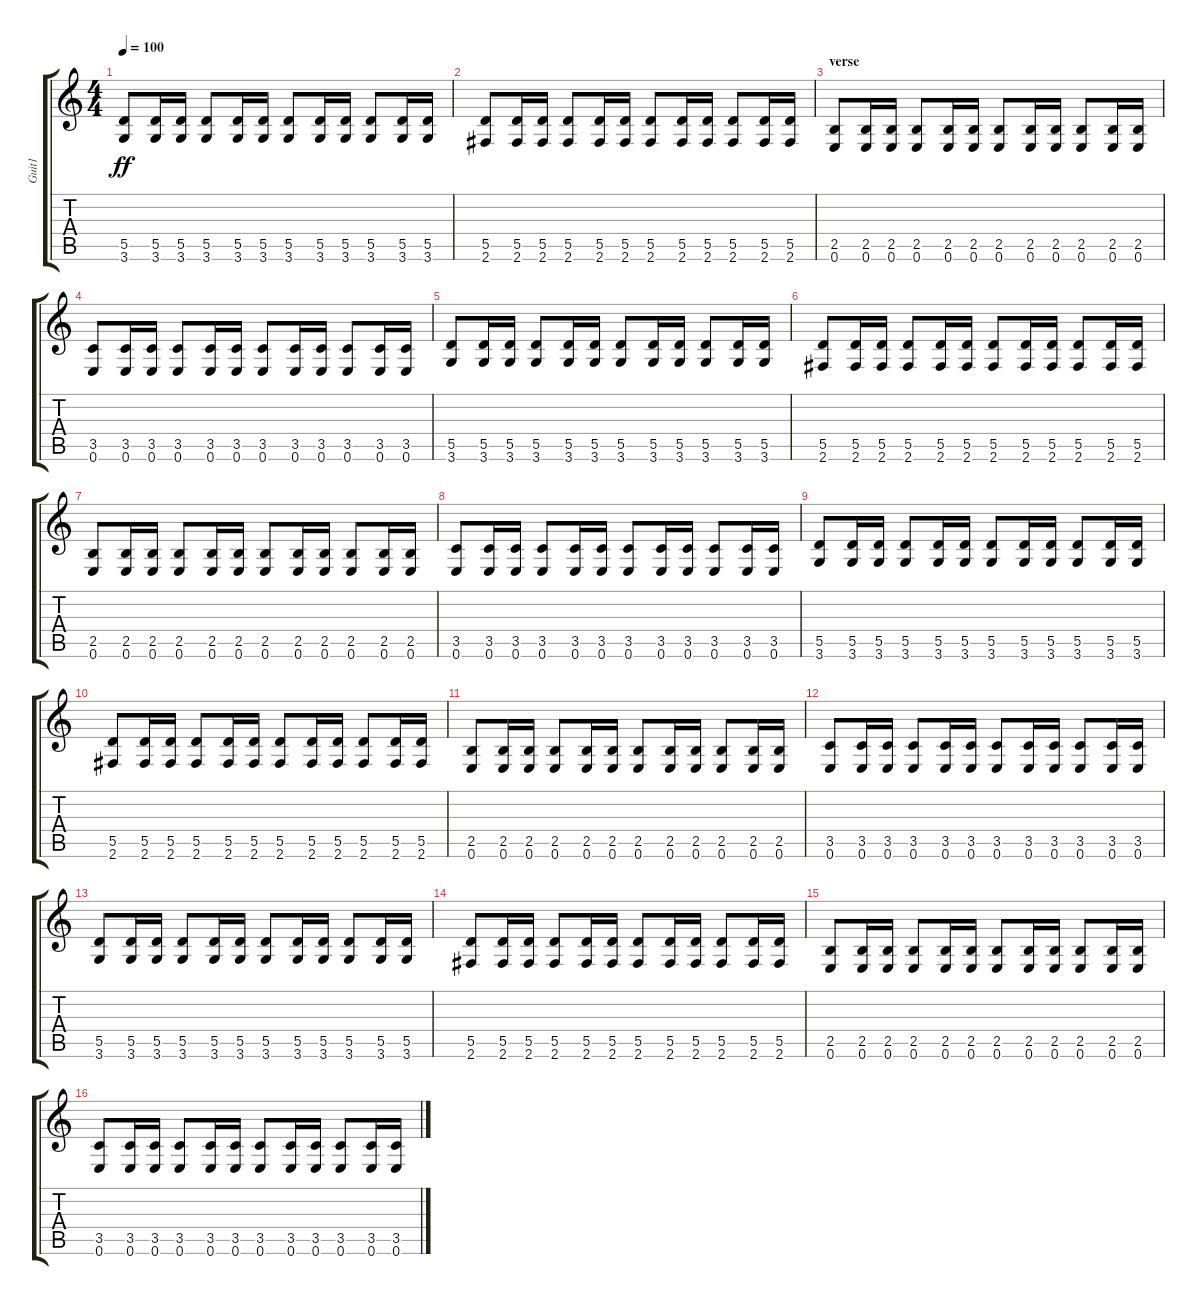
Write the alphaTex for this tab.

\track ("Guit1" "Guit1") {instrument overdrivenguitar}
\staff {score tabs}
\tuning (E4 B3 G3 D3 A2 E2) {hide}
\ts (4 4)
\tempo 100
\clef g2
\ks c
(5.5 3.6).8{dy ff} (5.5 3.6).16 (5.5 3.6).16 (5.5 3.6).8 (5.5 3.6).16 (5.5 3.6).16 (5.5 3.6).8 (5.5 3.6).16 (5.5 3.6).16 (5.5 3.6).8 (5.5 3.6).16 (5.5 3.6).16 |
(5.5 2.6).8 (5.5 2.6).16 (5.5 2.6).16 (5.5 2.6).8 (5.5 2.6).16 (5.5 2.6).16 (5.5 2.6).8 (5.5 2.6).16 (5.5 2.6).16 (5.5 2.6).8 (5.5 2.6).16 (5.5 2.6).16 |
\section ("" "verse")
(2.5 0.6).8{volume 11 instrument overdrivenguitar} (2.5 0.6).16 (2.5 0.6).16 (2.5 0.6).8 (2.5 0.6).16 (2.5 0.6).16 (2.5 0.6).8 (2.5 0.6).16 (2.5 0.6).16 (2.5 0.6).8 (2.5 0.6).16 (2.5 0.6).16 |
(3.5 0.6).8 (3.5 0.6).16 (3.5 0.6).16 (3.5 0.6).8 (3.5 0.6).16 (3.5 0.6).16 (3.5 0.6).8 (3.5 0.6).16 (3.5 0.6).16 (3.5 0.6).8 (3.5 0.6).16 (3.5 0.6).16 |
(5.5 3.6).8 (5.5 3.6).16 (5.5 3.6).16 (5.5 3.6).8 (5.5 3.6).16 (5.5 3.6).16 (5.5 3.6).8 (5.5 3.6).16 (5.5 3.6).16 (5.5 3.6).8 (5.5 3.6).16 (5.5 3.6).16 |
(5.5 2.6).8 (5.5 2.6).16 (5.5 2.6).16 (5.5 2.6).8 (5.5 2.6).16 (5.5 2.6).16 (5.5 2.6).8 (5.5 2.6).16 (5.5 2.6).16 (5.5 2.6).8 (5.5 2.6).16 (5.5 2.6).16 |
(2.5 0.6).8 (2.5 0.6).16 (2.5 0.6).16 (2.5 0.6).8 (2.5 0.6).16 (2.5 0.6).16 (2.5 0.6).8 (2.5 0.6).16 (2.5 0.6).16 (2.5 0.6).8 (2.5 0.6).16 (2.5 0.6).16 |
(3.5 0.6).8 (3.5 0.6).16 (3.5 0.6).16 (3.5 0.6).8 (3.5 0.6).16 (3.5 0.6).16 (3.5 0.6).8 (3.5 0.6).16 (3.5 0.6).16 (3.5 0.6).8 (3.5 0.6).16 (3.5 0.6).16 |
(5.5 3.6).8 (5.5 3.6).16 (5.5 3.6).16 (5.5 3.6).8 (5.5 3.6).16 (5.5 3.6).16 (5.5 3.6).8 (5.5 3.6).16 (5.5 3.6).16 (5.5 3.6).8 (5.5 3.6).16 (5.5 3.6).16 |
(5.5 2.6).8 (5.5 2.6).16 (5.5 2.6).16 (5.5 2.6).8 (5.5 2.6).16 (5.5 2.6).16 (5.5 2.6).8 (5.5 2.6).16 (5.5 2.6).16 (5.5 2.6).8 (5.5 2.6).16 (5.5 2.6).16 |
(2.5 0.6).8 (2.5 0.6).16 (2.5 0.6).16 (2.5 0.6).8 (2.5 0.6).16 (2.5 0.6).16 (2.5 0.6).8 (2.5 0.6).16 (2.5 0.6).16 (2.5 0.6).8 (2.5 0.6).16 (2.5 0.6).16 |
(3.5 0.6).8 (3.5 0.6).16 (3.5 0.6).16 (3.5 0.6).8 (3.5 0.6).16 (3.5 0.6).16 (3.5 0.6).8 (3.5 0.6).16 (3.5 0.6).16 (3.5 0.6).8 (3.5 0.6).16 (3.5 0.6).16 |
(5.5 3.6).8 (5.5 3.6).16 (5.5 3.6).16 (5.5 3.6).8 (5.5 3.6).16 (5.5 3.6).16 (5.5 3.6).8 (5.5 3.6).16 (5.5 3.6).16 (5.5 3.6).8 (5.5 3.6).16 (5.5 3.6).16 |
(5.5 2.6).8 (5.5 2.6).16 (5.5 2.6).16 (5.5 2.6).8 (5.5 2.6).16 (5.5 2.6).16 (5.5 2.6).8 (5.5 2.6).16 (5.5 2.6).16 (5.5 2.6).8 (5.5 2.6).16 (5.5 2.6).16 |
(2.5 0.6).8 (2.5 0.6).16 (2.5 0.6).16 (2.5 0.6).8 (2.5 0.6).16 (2.5 0.6).16 (2.5 0.6).8 (2.5 0.6).16 (2.5 0.6).16 (2.5 0.6).8 (2.5 0.6).16 (2.5 0.6).16 |
(3.5 0.6).8 (3.5 0.6).16 (3.5 0.6).16 (3.5 0.6).8 (3.5 0.6).16 (3.5 0.6).16 (3.5 0.6).8 (3.5 0.6).16 (3.5 0.6).16 (3.5 0.6).8 (3.5 0.6).16 (3.5 0.6).16
